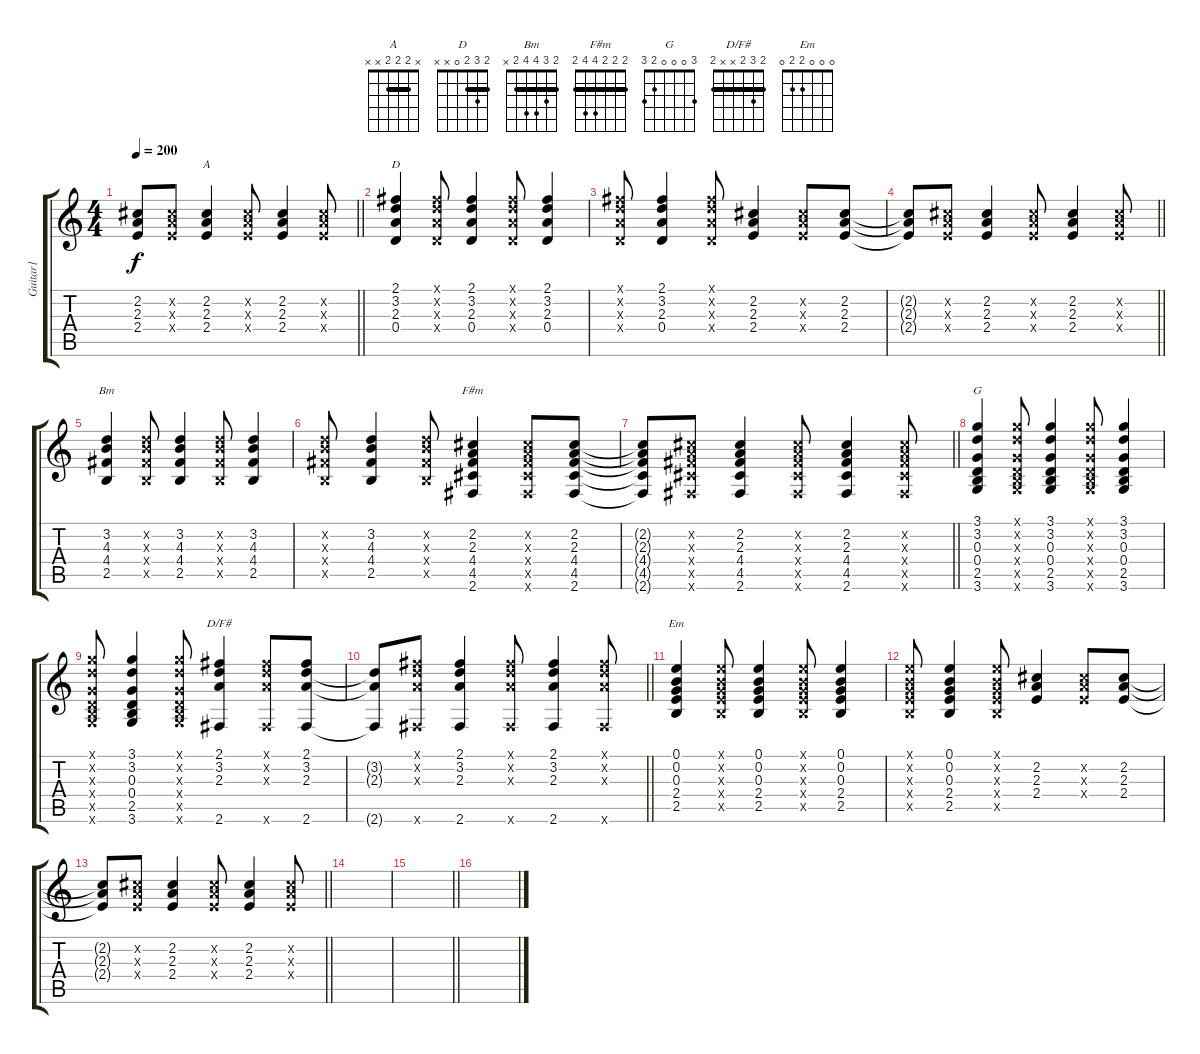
\track ("Guitar1" "Guitar1") {instrument distortionguitar}
\staff {score tabs}
\tuning (E4 B3 G3 D3 A2 E2) {hide}
\chord ("A" x 2 2 2 x x) {barre 2}
\chord ("D" 2 3 2 0 x x) {barre 2}
\chord ("Bm" 2 3 4 4 2 x) {barre 2}
\chord ("F#m" 2 2 2 4 4 2) {barre 2}
\chord ("G" 3 0 0 0 2 3)
\chord ("D/F#" 2 3 2 x x 2) {barre 2}
\chord ("Em" 0 0 0 2 2 0)
\ts (4 4)
\tempo 200
\clef g2
\barLineRight lightlight
\ks c
(2.2{t} 2.3{t} 2.4{t}).8{dy f} (2.2{x} 2.3{x} 2.4{x}).8 (2.2 2.3 2.4).4{ch "A"} (2.2{x} 2.3{x} 2.4{x}).8 (2.2 2.3 2.4).4 (2.2{x} 2.3{x} 2.4{x}).8 |
(2.1 3.2 2.3 0.4).4{ch "D"} (2.1{x} 3.2{x} 2.3{x} 0.4{x}).8 (2.1 3.2 2.3 0.4).4 (2.1{x} 3.2{x} 2.3{x} 0.4{x}).8 (2.1 3.2 2.3 0.4).4 |
(2.1{x} 3.2{x} 2.3{x} 0.4{x}).8 (2.1 3.2 2.3 0.4).4 (2.1{x} 3.2{x} 2.3{x} 0.4{x}).8 (2.2 2.3 2.4).4 (2.2{x} 2.3{x} 2.4{x}).8 (2.2 2.3 2.4).8 |
\barLineRight lightlight
(2.2{t} 2.3{t} 2.4{t}).8 (2.2{x} 2.3{x} 2.4{x}).8 (2.2 2.3 2.4).4 (2.2{x} 2.3{x} 2.4{x}).8 (2.2 2.3 2.4).4 (2.2{x} 2.3{x} 2.4{x}).8 |
(3.2 4.3 4.4 2.5).4{ch "Bm"} (3.2{x} 4.3{x} 4.4{x} 2.5{x}).8 (3.2 4.3 4.4 2.5).4 (3.2{x} 4.3{x} 4.4{x} 2.5{x}).8 (3.2 4.3 4.4 2.5).4 |
(3.2{x} 4.3{x} 4.4{x} 2.5{x}).8 (3.2 4.3 4.4 2.5).4 (3.2{x} 4.3{x} 4.4{x} 2.5{x}).8 (2.2 2.3 4.4 4.5 2.6).4{ch "F#m"} (2.2{x} 2.3{x} 4.4{x} 4.5{x} 2.6{x}).8 (2.2 2.3 4.4 4.5 2.6).8 |
\barLineRight lightlight
(2.2{t} 2.3{t} 4.4{t} 4.5{t} 2.6{t}).8 (2.2{x} 2.3{x} 4.4{x} 4.5{x} 2.6{x}).8 (2.2 2.3 4.4 4.5 2.6).4 (2.2{x} 2.3{x} 4.4{x} 4.5{x} 2.6{x}).8 (2.2 2.3 4.4 4.5 2.6).4 (2.2{x} 2.3{x} 4.4{x} 4.5{x} 2.6{x}).8 |
(3.1 3.2 0.3 0.4 2.5 3.6).4{ch "G"} (3.1{x} 3.2{x} 0.3{x} 0.4{x} 2.5{x} 3.6{x}).8 (3.1 3.2 0.3 0.4 2.5 3.6).4 (3.1{x} 3.2{x} 0.3{x} 0.4{x} 2.5{x} 3.6{x}).8 (3.1 3.2 0.3 0.4 2.5 3.6).4 |
(3.1{x} 3.2{x} 0.3{x} 0.4{x} 2.5{x} 3.6{x}).8 (3.1 3.2 0.3 0.4 2.5 3.6).4 (3.1{x} 3.2{x} 0.3{x} 0.4{x} 2.5{x} 3.6{x}).8 (2.1 3.2 2.3 2.6).4{ch "D/F#"} (2.1{x} 3.2{x} 2.3{x} 2.6{x}).8 (2.1 3.2 2.3 2.6).8 |
\barLineRight lightlight
(3.2{t} 2.3{t} 2.6{t}).8 (2.1{x} 3.2{x} 2.3{x} 2.6{x}).8 (2.1 3.2 2.3 2.6).4 (2.1{x} 3.2{x} 2.3{x} 2.6{x}).8 (2.1 3.2 2.3 2.6).4 (2.1{x} 3.2{x} 2.3{x} 2.6{x}).8 |
(0.1 0.2 0.3 2.4 2.5).4{ch "Em"} (0.1{x} 0.2{x} 0.3{x} 2.4{x} 2.5{x}).8 (0.1 0.2 0.3 2.4 2.5).4 (0.1{x} 0.2{x} 0.3{x} 2.4{x} 2.5{x}).8 (0.1 0.2 0.3 2.4 2.5).4 |
(0.1{x} 0.2{x} 0.3{x} 2.4{x} 2.5{x}).8 (0.1 0.2 0.3 2.4 2.5).4 (0.1{x} 0.2{x} 0.3{x} 2.4{x} 2.5{x}).8 (2.2 2.3 2.4).4 (2.2{x} 2.3{x} 2.4{x}).8 (2.2 2.3 2.4).8 |
\barLineRight lightlight
(2.2{t} 2.3{t} 2.4{t}).8 (2.2{x} 2.3{x} 2.4{x}).8 (2.2 2.3 2.4).4 (2.2{x} 2.3{x} 2.4{x}).8 (2.2 2.3 2.4).4 (2.2{x} 2.3{x} 2.4{x}).8 |
\section ("" " ")
|
\barLineRight lightlight
|
\section ("" " ")
